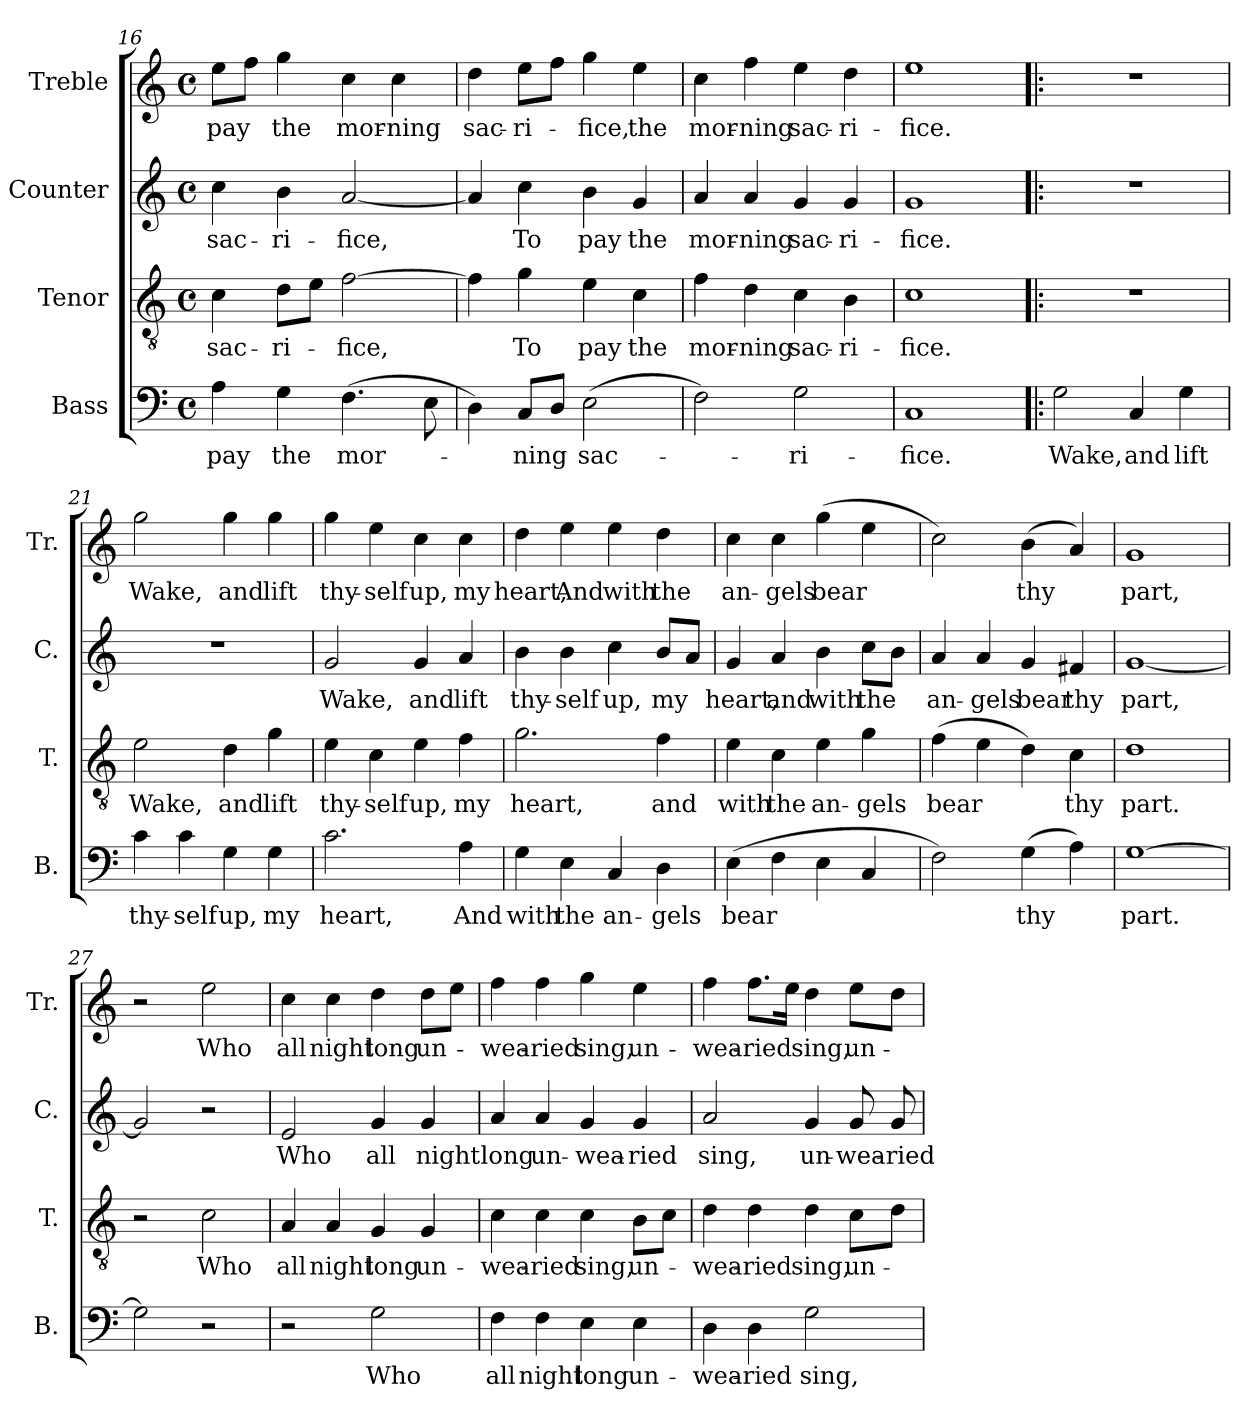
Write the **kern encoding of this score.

**kern	**text	**kern	**text	**kern	**text	**kern	**text
*part4	*part4	*part3	*part3	*part2	*part2	*part1	*part1
*staff4	*staff4	*staff3	*staff3	*staff2	*staff2	*staff1	*staff1
*I"Bass	*	*I"Tenor	*	*I"Counter	*	*I"Treble	*
*I'B.	*	*I'T.	*	*I'C.	*	*I'Tr.	*
*clefF4	*	*clefGv2	*	*clefG2	*	*clefG2	*
*k[]	*	*k[]	*	*k[]	*	*k[]	*
*M4/4	*	*M4/4	*	*M4/4	*	*M4/4	*
*met(c)	*	*met(c)	*	*met(c)	*	*met(c)	*
=16	=16	=16	=16	=16	=16	=16	=16
4A\	pay	4c\	sac-	4cc\	sac-	8ee\L	pay
.	.	.	.	.	.	8ff\J	.
4G\	the	8d\L	-ri-	4b\	-ri-	4gg\	the
.	.	8e\J	.	.	.	.	.
(4.F\	mor-	[2f\	-fice,	[2a/	-fice,	4cc\	mor-
.	.	.	.	.	.	4cc\	-ning
8E\	.	.	.	.	.	.	.
!!LO:LB:g=z
=17	=17	=17	=17	=17	=17	=17	=17
4D\)	.	4f\]	.	4a/]	.	4dd\	sac-
8C/L	-ning	4g\	To	4cc\	To	8ee\L	-ri-
8D/J	.	.	.	.	.	8ff\J	.
(2E\	sac-	4e\	pay	4b\	pay	4gg\	-fice,
.	.	4c\	the	4g/	the	4ee\	the
=18	=18	=18	=18	=18	=18	=18	=18
2F\)	.	4f\	mor-	4a/	mor-	4cc\	mor-
.	.	4d\	-ning	4a/	-ning	4ff\	-ning
2G\	-ri-	4c\	sac-	4g/	sac-	4ee\	sac-
.	.	4B\	-ri-	4g/	-ri-	4dd\	-ri-
=19	=19	=19	=19	=19	=19	=19	=19
1C	-fice.	1c	-fice.	1g	-fice.	1ee	-fice.
=20!|:	=20!|:	=20!|:	=20!|:	=20!|:	=20!|:	=20!|:	=20!|:
2G\	Wake,	1r	.	1r	.	1r	.
4C/	and	.	.	.	.	.	.
4G\	lift	.	.	.	.	.	.
=21	=21	=21	=21	=21	=21	=21	=21
4c\	thy-	2e\	Wake,	1r	.	2gg\	Wake,
4c\	-self	.	.	.	.	.	.
4G\	up,	4d\	and	.	.	4gg\	and
4G\	my	4g\	lift	.	.	4gg\	lift
=22	=22	=22	=22	=22	=22	=22	=22
2.c\	heart,	4e\	thy-	2g/	Wake,	4gg\	thy-
.	.	4c\	-self	.	.	4ee\	-self
.	.	4e\	up,	4g/	and	4cc\	up,
4A\	And	4f\	my	4a/	lift	4cc\	my
=23	=23	=23	=23	=23	=23	=23	=23
4G\	with	2.g\	heart,	4b\	thy-	4dd\	heart,
4E\	the	.	.	4b\	-self	4ee\	And
4C/	an-	.	.	4cc\	up,	4ee\	with
4D\	-gels	4f\	and	8b/L	my	4dd\	the
.	.	.	.	8a/J	.	.	.
=24	=24	=24	=24	=24	=24	=24	=24
(4E\	bear	4e\	with	4g/	heart,	4cc\	an-
4F\	.	4c\	the	4a/	and	4cc\	-gels
4E\	.	4e\	an-	4b\	with	(4gg\	bear
4C/	.	4g\	-gels	8cc\L	the	4ee\	.
.	.	.	.	8b\J	.	.	.
!!LO:PB:g=z
=25	=25	=25	=25	=25	=25	=25	=25
2F\)	.	(4f\	bear	4a/	an-	2cc\)	.
.	.	4e\	.	4a/	-gels	.	.
(4G\	thy	4d\)	.	4g/	bear	(4b\	thy
4A\)	.	4c\	thy	4f#X/	thy	4a/)	.
=26	=26	=26	=26	=26	=26	=26	=26
[1G	part.	1d	part.	[1g	part,	1g	part,
=27	=27	=27	=27	=27	=27	=27	=27
2G\]	.	2r	.	2g/]	.	2r	.
2r	.	2c\	Who	2r	.	2ee\	Who
=28	=28	=28	=28	=28	=28	=28	=28
2r	.	4A/	all	2e/	Who	4cc\	all
.	.	4A/	night	.	.	4cc\	night
2G\	Who	4G/	long	4g/	all	4dd\	long
.	.	4G/	un-	4g/	night	8dd\L	un-
.	.	.	.	.	.	8ee\J	.
=29	=29	=29	=29	=29	=29	=29	=29
4F\	all	4c\	-wea-	4a/	long	4ff\	-wea-
4F\	night	4c\	-ried	4a/	un-	4ff\	-ried
4E\	long	4c\	sing,	4g/	-wea-	4gg\	sing,
4E\	un-	8B\L	un-	4g/	-ried	4ee\	un-
.	.	8c\J	.	.	.	.	.
=30	=30	=30	=30	=30	=30	=30	=30
4D\	-wea-	4d\	-wea-	2a/	sing,	4ff\	-wea-
4D\	-ried	4d\	-ried	.	.	8.ff\L	-ried
.	.	.	.	.	.	16ee\Jk	.
2G\	sing,	4d\	sing,	4g/	un-	4dd\	sing,
.	.	8c\L	un-	8g/	-wea-	8ee\L	un-
.	.	8d\J	.	8g/	-ried	8dd\J	.
=	=	=	=	=	=	=	=
*-	*-	*-	*-	*-	*-	*-	*-
